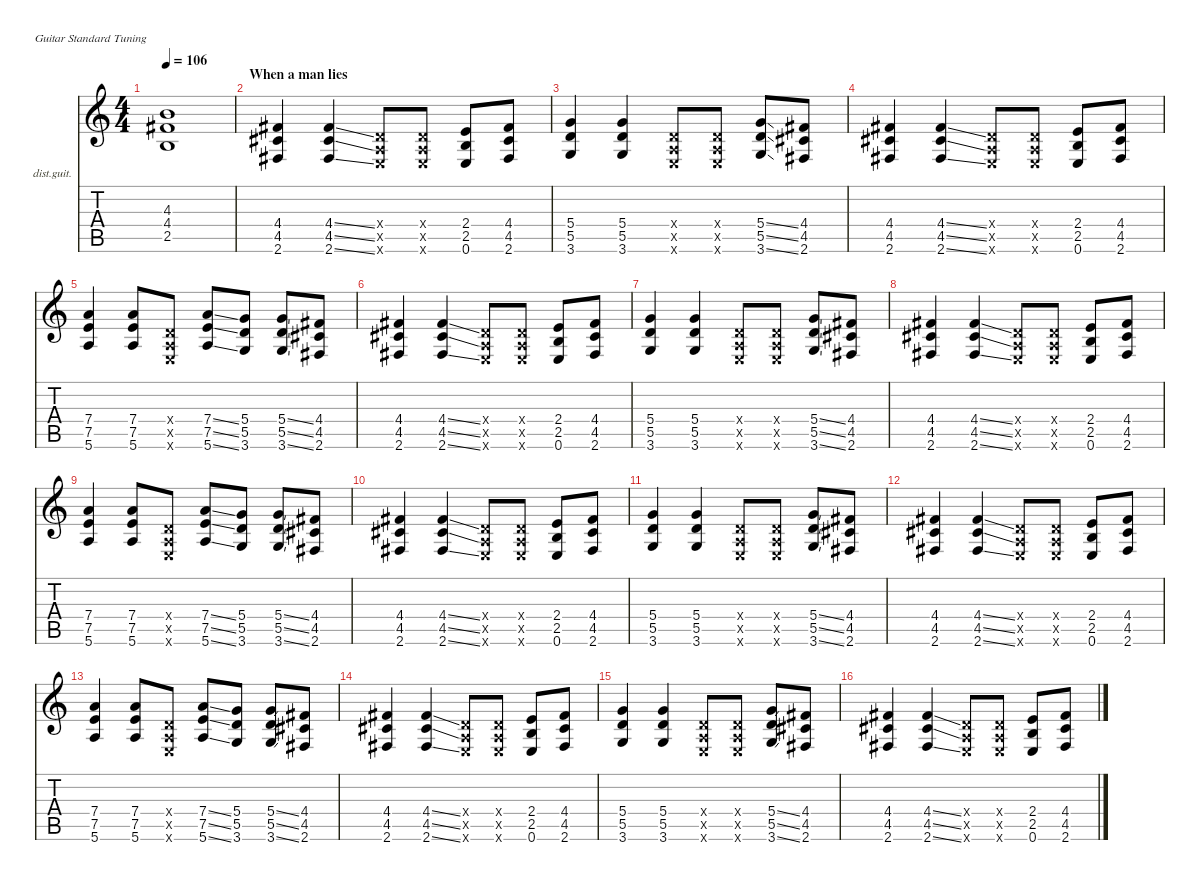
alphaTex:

\defaultSystemsLayout 4
\hideDynamics
\bracketExtendMode nobrackets
\firstSystemTrackNameOrientation horizontal
\otherSystemsTrackNameOrientation horizontal
\track ("Kirk Hammet" "dist.guit.") {instrument distortionguitar}
\staff {score tabs}
\tuning (E4 B3 G3 D3 A2 E2)
\ts (4 4)
\tempo 106
\clef g2
\ks c
(4.3{t} 4.4{t acc #} 2.5{t}).1{dy f beam Up} |
\section ("" "When a man lies")
(4.4{acc #} 4.5{acc #} 2.6{acc #}).4{beam Up} (4.4{ss acc #} 4.5{ss acc #} 2.6{ss acc #}).4{beam Up} (0.4{x} 0.5{x} 0.6{x}).8{beam Up} (0.4{x} 0.5{x} 0.6{x}).8{beam Up} (2.4 2.5 0.6).8{beam Up} (4.4{acc #} 4.5{acc #} 2.6{acc #}).8{beam Up} |
(5.4 5.5 3.6).4{beam Up} (5.4 5.5 3.6).4{beam Up} (0.4{x} 0.5{x} 0.6{x}).8{beam Up} (0.4{x} 0.5{x} 0.6{x}).8{beam Up} (5.4{ss} 5.5{ss} 3.6{ss}).8{beam Up} (4.4{acc #} 4.5{acc #} 2.6{acc #}).8{beam Up} |
(4.4{acc #} 4.5{acc #} 2.6{acc #}).4{beam Up} (4.4{ss acc #} 4.5{ss acc #} 2.6{ss acc #}).4{beam Up} (0.4{x} 0.5{x} 0.6{x}).8{beam Up} (0.4{x} 0.5{x} 0.6{x}).8{beam Up} (2.4 2.5 0.6).8{beam Up} (4.4{acc #} 4.5{acc #} 2.6{acc #}).8{beam Up} |
(7.4 7.5 5.6).4{beam Up} (7.4 7.5 5.6).8{beam Up} (0.4{x} 0.5{x} 0.6{x}).8{beam Up} (7.4{ss} 7.5{ss} 5.6{ss}).8{beam Up} (5.4 5.5 3.6).8{beam Up} (5.4{ss} 5.5{ss} 3.6{ss}).8{beam Up} (4.4{acc #} 4.5{acc #} 2.6{acc #}).8{beam Up} |
(4.4{acc #} 4.5{acc #} 2.6{acc #}).4{beam Up} (4.4{ss acc #} 4.5{ss acc #} 2.6{ss acc #}).4{beam Up} (0.4{x} 0.5{x} 0.6{x}).8{beam Up} (0.4{x} 0.5{x} 0.6{x}).8{beam Up} (2.4 2.5 0.6).8{beam Up} (4.4{acc #} 4.5{acc #} 2.6{acc #}).8{beam Up} |
(5.4 5.5 3.6).4{beam Up} (5.4 5.5 3.6).4{beam Up} (0.4{x} 0.5{x} 0.6{x}).8{beam Up} (0.4{x} 0.5{x} 0.6{x}).8{beam Up} (5.4{ss} 5.5{ss} 3.6{ss}).8{beam Up} (4.4{acc #} 4.5{acc #} 2.6{acc #}).8{beam Up} |
(4.4{acc #} 4.5{acc #} 2.6{acc #}).4{beam Up} (4.4{ss acc #} 4.5{ss acc #} 2.6{ss acc #}).4{beam Up} (0.4{x} 0.5{x} 0.6{x}).8{beam Up} (0.4{x} 0.5{x} 0.6{x}).8{beam Up} (2.4 2.5 0.6).8{beam Up} (4.4{acc #} 4.5{acc #} 2.6{acc #}).8{beam Up} |
(7.4 7.5 5.6).4{beam Up} (7.4 7.5 5.6).8{beam Up} (0.4{x} 0.5{x} 0.6{x}).8{beam Up} (7.4{ss} 7.5{ss} 5.6{ss}).8{beam Up} (5.4 5.5 3.6).8{beam Up} (5.4{ss} 5.5{ss} 3.6{ss}).8{beam Up} (4.4{acc #} 4.5{acc #} 2.6{acc #}).8{beam Up} |
(4.4{acc #} 4.5{acc #} 2.6{acc #}).4{beam Up} (4.4{ss acc #} 4.5{ss acc #} 2.6{ss acc #}).4{beam Up} (0.4{x} 0.5{x} 0.6{x}).8{beam Up} (0.4{x} 0.5{x} 0.6{x}).8{beam Up} (2.4 2.5 0.6).8{beam Up} (4.4{acc #} 4.5{acc #} 2.6{acc #}).8{beam Up} |
(5.4 5.5 3.6).4{beam Up} (5.4 5.5 3.6).4{beam Up} (0.4{x} 0.5{x} 0.6{x}).8{beam Up} (0.4{x} 0.5{x} 0.6{x}).8{beam Up} (5.4{ss} 5.5{ss} 3.6{ss}).8{beam Up} (4.4{acc #} 4.5{acc #} 2.6{acc #}).8{beam Up} |
(4.4{acc #} 4.5{acc #} 2.6{acc #}).4{beam Up} (4.4{ss acc #} 4.5{ss acc #} 2.6{ss acc #}).4{beam Up} (0.4{x} 0.5{x} 0.6{x}).8{beam Up} (0.4{x} 0.5{x} 0.6{x}).8{beam Up} (2.4 2.5 0.6).8{beam Up} (4.4{acc #} 4.5{acc #} 2.6{acc #}).8{beam Up} |
(7.4 7.5 5.6).4{beam Up} (7.4 7.5 5.6).8{beam Up} (0.4{x} 0.5{x} 0.6{x}).8{beam Up} (7.4{ss} 7.5{ss} 5.6{ss}).8{beam Up} (5.4 5.5 3.6).8{beam Up} (5.4{ss} 5.5{ss} 3.6{ss}).8{beam Up} (4.4{acc #} 4.5{acc #} 2.6{acc #}).8{beam Up} |
(4.4{acc #} 4.5{acc #} 2.6{acc #}).4{beam Up} (4.4{ss acc #} 4.5{ss acc #} 2.6{ss acc #}).4{beam Up} (0.4{x} 0.5{x} 0.6{x}).8{beam Up} (0.4{x} 0.5{x} 0.6{x}).8{beam Up} (2.4 2.5 0.6).8{beam Up} (4.4{acc #} 4.5{acc #} 2.6{acc #}).8{beam Up} |
(5.4 5.5 3.6).4{beam Up} (5.4 5.5 3.6).4{beam Up} (0.4{x} 0.5{x} 0.6{x}).8{beam Up} (0.4{x} 0.5{x} 0.6{x}).8{beam Up} (5.4{ss} 5.5{ss} 3.6{ss}).8{beam Up} (4.4{acc #} 4.5{acc #} 2.6{acc #}).8{beam Up} |
(4.4{acc #} 4.5{acc #} 2.6{acc #}).4{beam Up} (4.4{ss acc #} 4.5{ss acc #} 2.6{ss acc #}).4{beam Up} (0.4{x} 0.5{x} 0.6{x}).8{beam Up} (0.4{x} 0.5{x} 0.6{x}).8{beam Up} (2.4 2.5 0.6).8{beam Up} (4.4{acc #} 4.5{acc #} 2.6{acc #}).8{beam Up}
